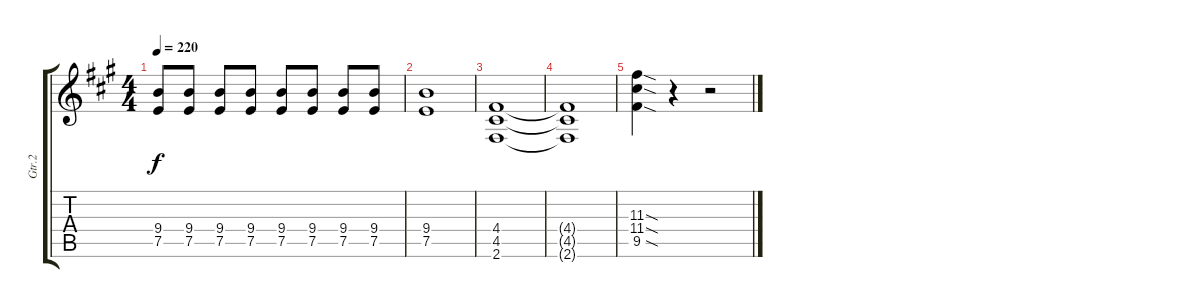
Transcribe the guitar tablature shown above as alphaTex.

\track ("Gtr.2" "Gtr.2") {instrument overdrivenguitar}
\staff {score tabs}
\tuning (E4 B3 G3 D3 A2 E2) {hide}
\ts (4 4)
\tempo 220
\clef g2
\ks a
(9.4 7.5).8{dy f} (9.4 7.5).8 (9.4 7.5).8 (9.4 7.5).8 (9.4 7.5).8 (9.4 7.5).8 (9.4 7.5).8 (9.4 7.5).8 |
(9.4 7.5).1 |
(4.4 4.5 2.6).1 |
(4.4{t} 4.5{t} 2.6{t}).1 |
(11.3{sod} 11.4{sod} 9.5{sod}).4 r.4 r.2
